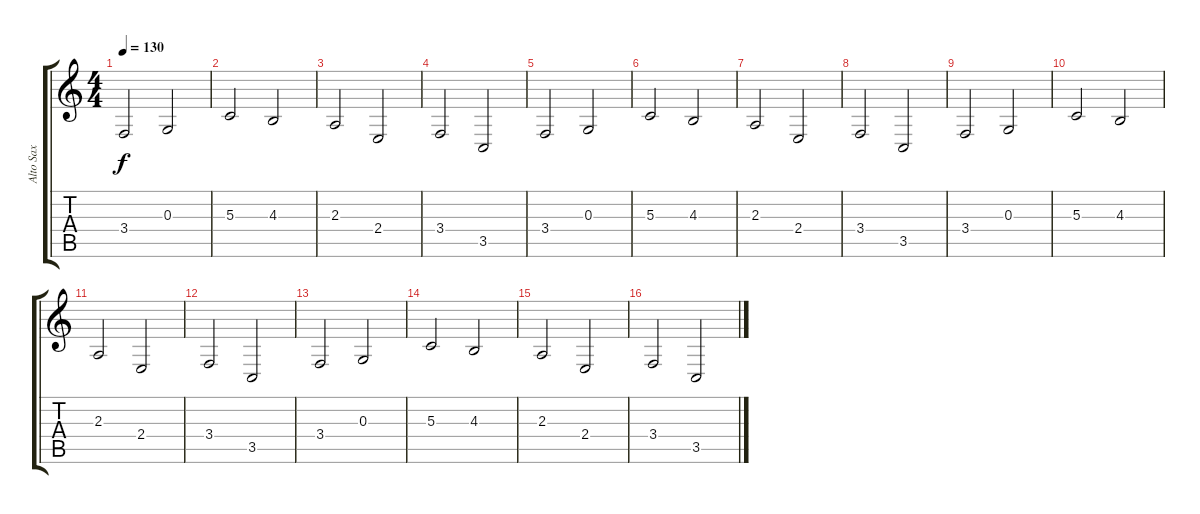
\track ("Alto Sax" "Alto Sax") {instrument altosax}
\staff {score tabs}
\tuning (E4 B3 G3 D3 A2 E2) {hide}
\ts (4 4)
\tempo 130
\clef g2
\ks c
3.4.2{dy f} 0.3.2 |
5.3.2 4.3.2 |
2.3.2 2.4.2 |
3.4.2 3.5.2 |
3.4.2 0.3.2 |
5.3.2 4.3.2 |
2.3.2 2.4.2 |
3.4.2 3.5.2 |
3.4.2 0.3.2 |
5.3.2 4.3.2 |
2.3.2 2.4.2 |
3.4.2 3.5.2 |
3.4.2 0.3.2 |
5.3.2 4.3.2 |
2.3.2 2.4.2 |
3.4.2 3.5.2
